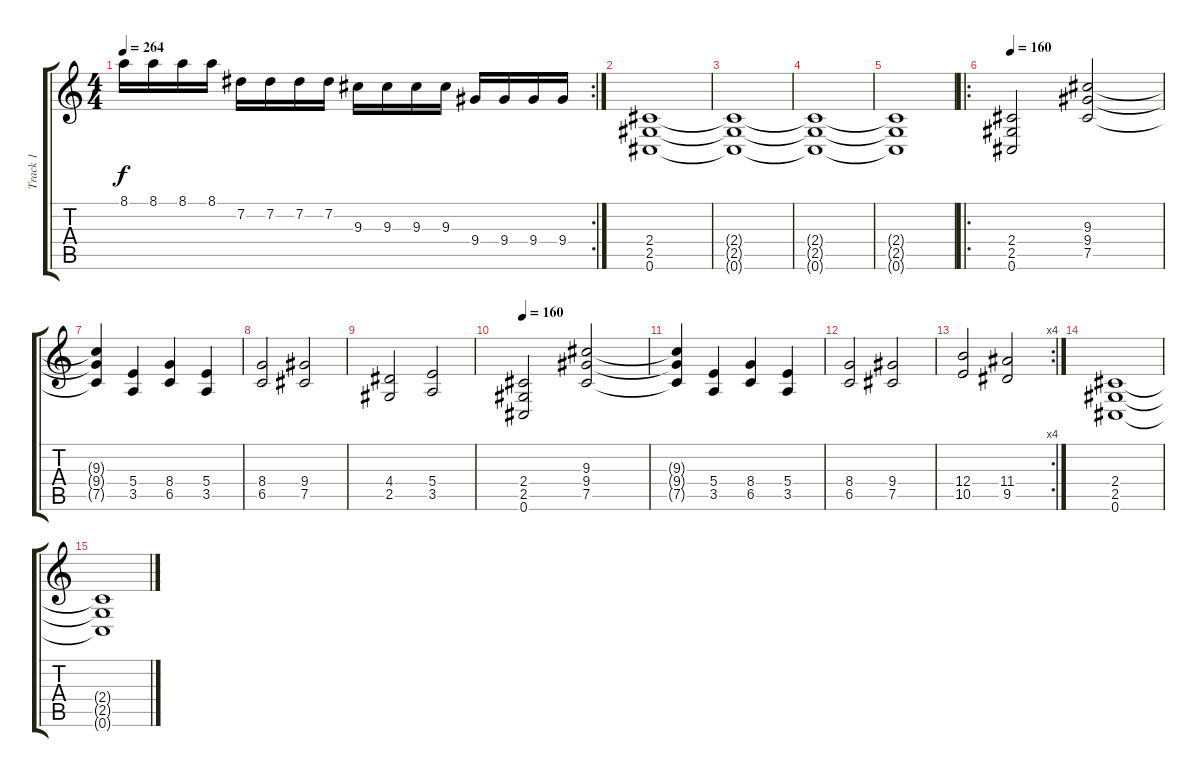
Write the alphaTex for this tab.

\track ("Track 1" "Track 1") {instrument distortionguitar}
\staff {score tabs}
\tuning (Db4 Ab3 E3 B2 Gb2 Db2) {hide}
\rc 2
\ts (4 4)
\tempo 264
\clef g2
\ks c
8.1.16{dy f} 8.1.16 8.1.16 8.1.16 7.2.16 7.2.16 7.2.16 7.2.16 9.3.16 9.3.16 9.3.16 9.3.16 9.4.16 9.4.16 9.4.16 9.4.16 |
(2.4 2.5 0.6).1 |
(2.4{t} 2.5{t} 0.6{t}).1 |
(2.4{t} 2.5{t} 0.6{t}).1 |
(2.4{t} 2.5{t} 0.6{t}).1 |
\ro
\tempo 160
(2.4 2.5 0.6).2 (9.3 9.4 7.5).2 |
(9.3{t} 9.4{t} 7.5{t}).4 (5.4 3.5).4 (8.4 6.5).4 (5.4 3.5).4 |
(8.4 6.5).2 (9.4 7.5).2 |
(4.4 2.5).2 (5.4 3.5).2 |
\tempo 160
(2.4 2.5 0.6).2 (9.3 9.4 7.5).2 |
(9.3{t} 9.4{t} 7.5{t}).4 (5.4 3.5).4 (8.4 6.5).4 (5.4 3.5).4 |
(8.4 6.5).2 (9.4 7.5).2 |
\rc 4
(12.4 10.5).2 (11.4 9.5).2 |
(2.4 2.5 0.6).1 |
(2.4{t} 2.5{t} 0.6{t}).1
